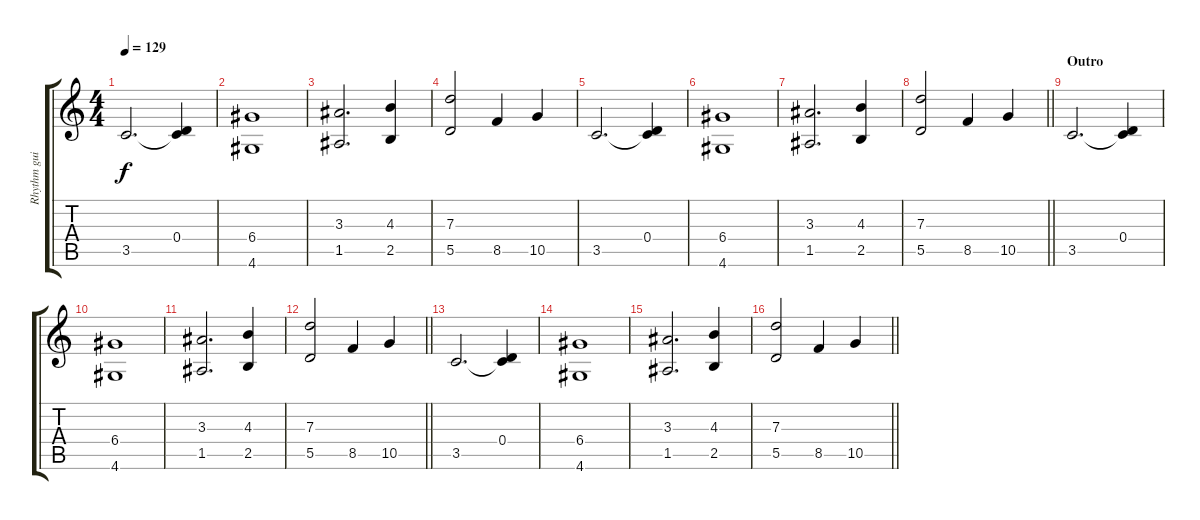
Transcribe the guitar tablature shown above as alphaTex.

\track ("Rhythm guitar" "Rhythm gui") {instrument electricguitarjazz}
\staff {score tabs}
\tuning (E4 B3 G3 D3 A2 E2) {hide}
\ts (4 4)
\tempo 129
\clef g2
\ks c
3.5.2{d dy f} (0.4 3.5{t}).4 |
(6.4 4.6).1 |
(3.3 1.5).2{d} (4.3 2.5).4 |
(7.3 5.5).2 8.5.4 10.5.4 |
3.5.2{d} (0.4 3.5{t}).4 |
(6.4 4.6).1 |
(3.3 1.5).2{d} (4.3 2.5).4 |
\barLineRight lightlight
(7.3 5.5).2 8.5.4 10.5.4 |
\section ("" "Outro")
3.5.2{d} (0.4 3.5{t}).4 |
(6.4 4.6).1 |
(3.3 1.5).2{d} (4.3 2.5).4 |
\barLineRight lightlight
(7.3 5.5).2 8.5.4 10.5.4 |
3.5.2{d} (0.4 3.5{t}).4 |
(6.4 4.6).1 |
(3.3 1.5).2{d} (4.3 2.5).4 |
\barLineRight lightlight
(7.3 5.5).2 8.5.4 10.5.4
